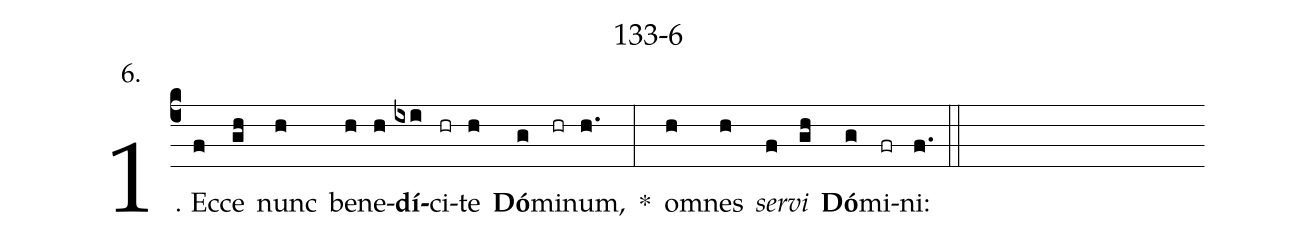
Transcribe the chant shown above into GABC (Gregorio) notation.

name: 133-6;
annotation: 6.;
%%
(c4)1. Ec(f)ce(gh) nunc(h) be(h)ne(h)<b>dí</b>(ixi)ci(hr)te(h) <b>Dó</b>(g)mi(hr)num,(h.) *(:) om(h)nes(h) <i>ser</i>(f)<i>vi</i>(gh) <b>Dó</b>(g)mi(fr)ni:(f.) (::)
